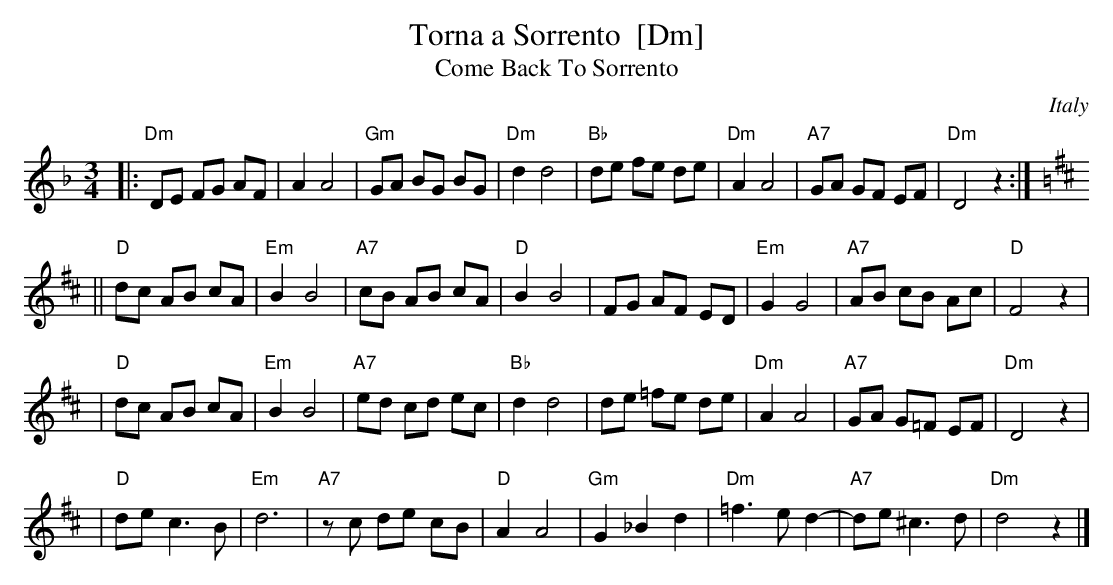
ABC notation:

X:1
T: Torna a Sorrento  [Dm]
T: Come Back To Sorrento
O: Italy
M: 3/4
L: 1/8
K: Dm
|: "Dm"DE FG AF | A2 A4 \
| "Gm"GA BG BG | "Dm"d2 d4 \
| "Bb"de fe de | "Dm"A2 A4 \
| "A7"GA GF EF | "Dm"D4 z2 :| [K: D]
|| "D"dc AB cA | "Em"B2 B4 \
| "A7"cB AB cA | "D"B2 B4 \
| FG AF ED | "Em"G2 G4 \
| "A7"AB cB Ac | "D"F4 z2 |
| "D"dc AB cA | "Em"B2 B4 \
| "A7"ed cd ec | "Bb"d2 d4 \
| de =fe de | "Dm"A2 A4 \
| "A7"GA G=F EF | "Dm"D4 z2 |
| "D"de c3 B | "Em"d6 \
| "A7"zc de cB | "D"A2 A4 \
| "Gm"G2 _B2 d2 | "Dm"=f3 e d2- \
| "A7"de ^c3 d | "Dm"d4 z2 |]
